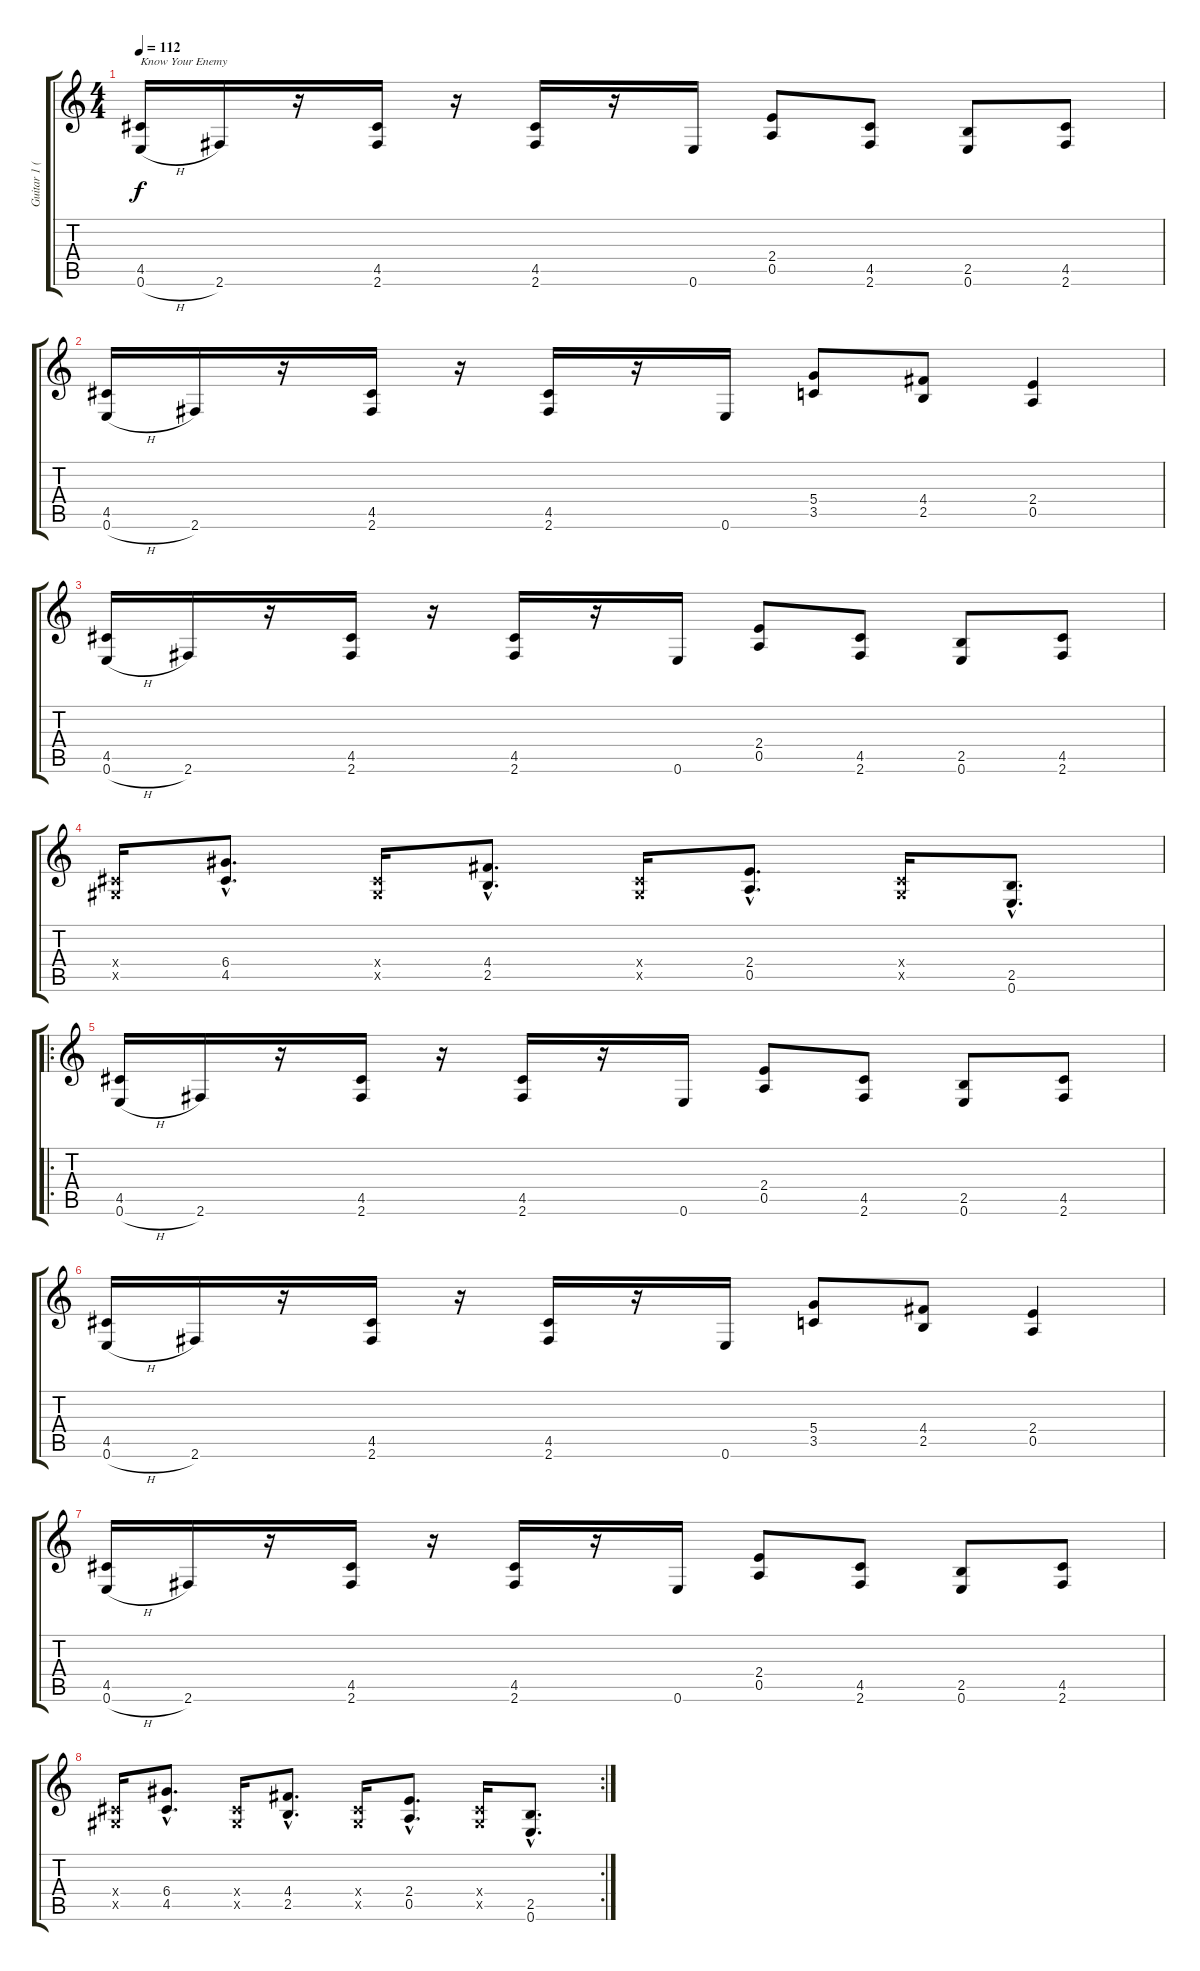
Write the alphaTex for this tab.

\track ("Guitar 1 (Distorsion)" "Guitar 1 (") {instrument distortionguitar}
\staff {score tabs}
\tuning (E4 B3 G3 D3 A2 E2) {hide}
\ts (4 4)
\tempo 112
\clef g2
\ks c
(4.5 0.6{h}).16{txt "Know Your Enemy" dy f} 2.6.16 r.16 (4.5 2.6).16 r.16 (4.5 2.6).16 r.16 0.6.16 (2.4 0.5).8 (4.5 2.6).8 (2.5 0.6).8 (4.5 2.6).8 |
(4.5 0.6{h}).16 2.6.16 r.16 (4.5 2.6).16 r.16 (4.5 2.6).16 r.16 0.6.16 (5.4 3.5).8 (4.4 2.5).8 (2.4 0.5).4 |
(4.5 0.6{h}).16 2.6.16 r.16 (4.5 2.6).16 r.16 (4.5 2.6).16 r.16 0.6.16 (2.4 0.5).8 (4.5 2.6).8 (2.5 0.6).8 (4.5 2.6).8 |
(-1.4{x} -1.5{x}).16 (6.4{hac} 4.5{hac}).8{d} (-1.4{x} -1.5{x}).16 (4.4{hac} 2.5{hac}).8{d} (-1.4{x} -1.5{x}).16 (2.4{hac} 0.5{hac}).8{d} (-1.4{x} -1.5{x}).16 (2.5{hac} 0.6{hac}).8{d} |
\ro
(4.5 0.6{h}).16 2.6.16 r.16 (4.5 2.6).16 r.16 (4.5 2.6).16 r.16 0.6.16 (2.4 0.5).8 (4.5 2.6).8 (2.5 0.6).8 (4.5 2.6).8 |
(4.5 0.6{h}).16 2.6.16 r.16 (4.5 2.6).16 r.16 (4.5 2.6).16 r.16 0.6.16 (5.4 3.5).8 (4.4 2.5).8 (2.4 0.5).4 |
(4.5 0.6{h}).16 2.6.16 r.16 (4.5 2.6).16 r.16 (4.5 2.6).16 r.16 0.6.16 (2.4 0.5).8 (4.5 2.6).8 (2.5 0.6).8 (4.5 2.6).8 |
\rc 2
(-1.4{x} -1.5{x}).16 (6.4{hac} 4.5{hac}).8{d} (-1.4{x} -1.5{x}).16 (4.4{hac} 2.5{hac}).8{d} (-1.4{x} -1.5{x}).16 (2.4{hac} 0.5{hac}).8{d} (-1.4{x} -1.5{x}).16 (2.5{hac} 0.6{hac}).8{d}
